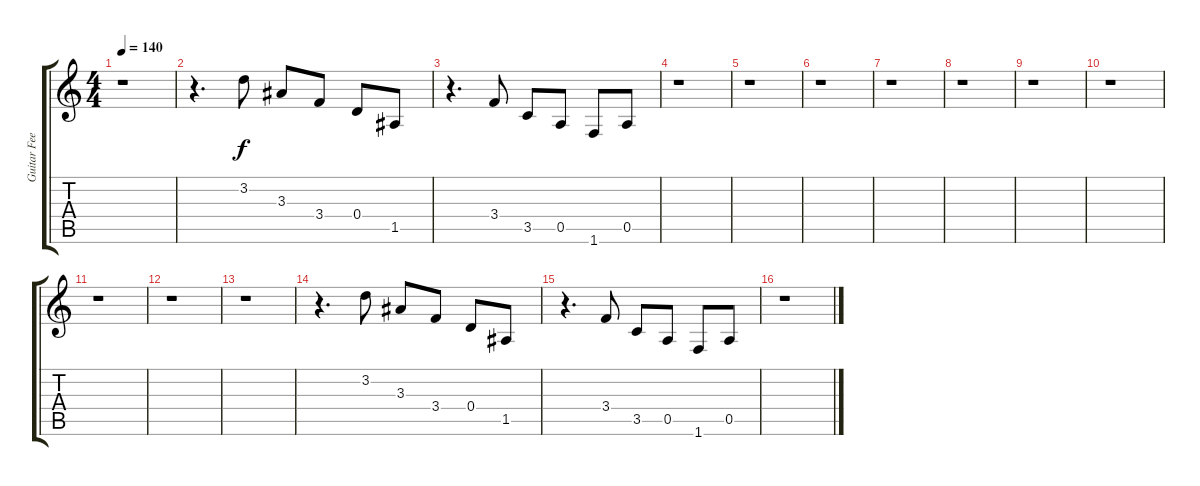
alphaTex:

\track ("Guitar Feedback" "Guitar Fee") {instrument guitarharmonics}
\staff {score tabs}
\tuning (E4 B3 G3 D3 A2 E2) {hide}
\ts (4 4)
\tempo 140
\clef g2
\ks c
r.1{dy f} |
r.4{d} 3.2.8 3.3.8 3.4.8 0.4.8 1.5.8 |
r.4{d} 3.4.8 3.5.8 0.5.8 1.6.8 0.5.8 |
r.1 |
r.1 |
r.1 |
r.1 |
r.1 |
r.1 |
r.1 |
r.1 |
r.1 |
r.1 |
r.4{d} 3.2.8 3.3.8 3.4.8 0.4.8 1.5.8 |
r.4{d} 3.4.8 3.5.8 0.5.8 1.6.8 0.5.8 |
r.1
